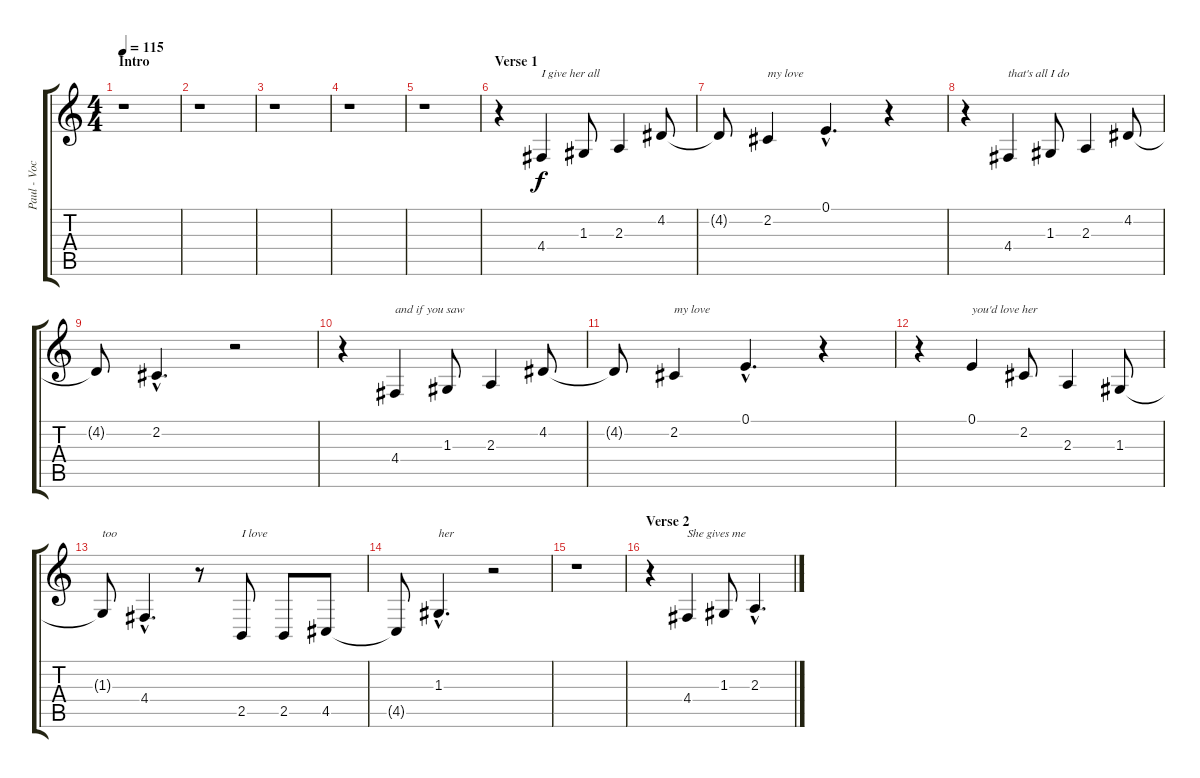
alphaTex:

\track ("Paul - Vocals" "Paul - Voc") {instrument clarinet}
\staff {score tabs}
\tuning (E4 B3 G3 D3 A2 E2) {hide}
\ts (4 4)
\section ("" "Intro")
\tempo 115
\clef g2
\ks c
r.1{dy f instrument clarinet} |
r.1 |
r.1 |
r.1 |
r.1 |
\section ("" "Verse 1")
r.4 4.4.4{txt "I give her all"} 1.3.8 2.3.4 4.2.8 |
4.2{t}.8 2.2.4{txt "my love"} 0.1{hac}.4{d} r.4 |
r.4 4.4.4{txt "that's all I do"} 1.3.8 2.3.4 4.2.8 |
4.2{t}.8 2.2{hac}.4{d} r.2 |
r.4 4.4.4{txt "and if you saw"} 1.3.8 2.3.4 4.2.8 |
4.2{t}.8 2.2.4{txt "my love"} 0.1{hac}.4{d} r.4 |
r.4 0.1.4{txt "you'd love her"} 2.2.8 2.3.4 1.3.8 |
1.3{t}.8{txt "too"} 4.4{hac}.4{d} r.8 2.5.8{txt "I love"} 2.5.8 4.5.8 |
4.5{t}.8 1.3{hac}.4{d txt "her"} r.2 |
r.1 |
\section ("" "Verse 2")
r.4 4.4.4{txt "She gives me"} 1.3.8 2.3{hac}.4{d}
